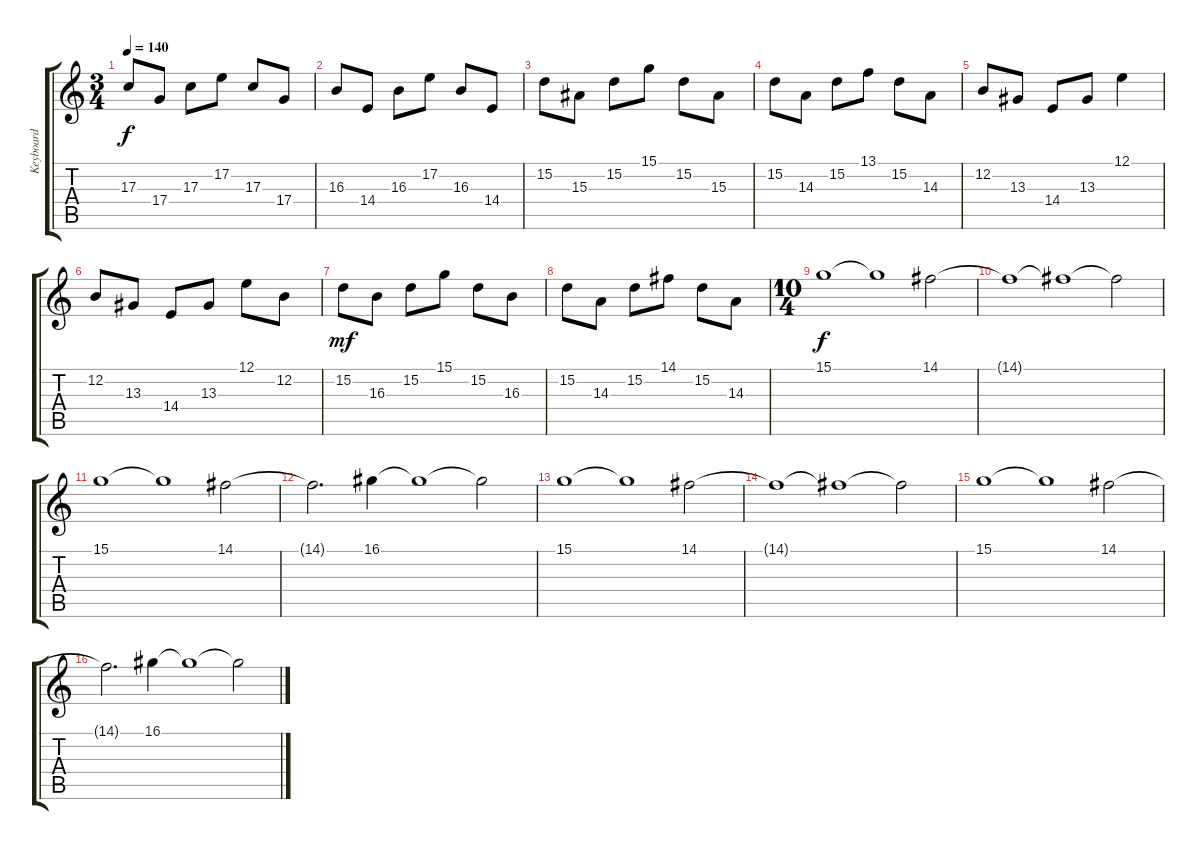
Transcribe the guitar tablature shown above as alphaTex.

\track ("Keyboard" "Keyboard") {instrument acousticgrandpiano}
\staff {score tabs}
\tuning (E4 B3 G3 D3 A2 E2) {hide}
\ts (3 4)
\tempo 140
\clef g2
\ks c
17.3.8{dy f} 17.4.8 17.3.8 17.2.8 17.3.8 17.4.8 |
16.3.8 14.4.8 16.3.8 17.2.8 16.3.8 14.4.8 |
15.2.8 15.3.8 15.2.8 15.1.8 15.2.8 15.3.8 |
15.2.8 14.3.8 15.2.8 13.1.8 15.2.8 14.3.8 |
12.2.8 13.3.8 14.4.8 13.3.8 12.1.4 |
12.2.8 13.3.8 14.4.8 13.3.8 12.1.8 12.2.8 |
15.2.8{dy mf} 16.3.8 15.2.8 15.1.8 15.2.8 16.3.8 |
15.2.8 14.3.8 15.2.8 14.1.8 15.2.8 14.3.8 |
\ts (10 4)
15.1.1{dy f volume 9 instrument stringensemble1} 15.1{t}.1 14.1.2 |
14.1{t}.1 14.1{t}.1 14.1{t}.2 |
15.1.1 15.1{t}.1 14.1.2 |
14.1{t}.2{d} 16.1.4 16.1{t}.1 16.1{t}.2 |
15.1.1 15.1{t}.1 14.1.2 |
14.1{t}.1 14.1{t}.1 14.1{t}.2 |
15.1.1 15.1{t}.1 14.1.2 |
14.1{t}.2{d} 16.1.4 16.1{t}.1 16.1{t}.2
